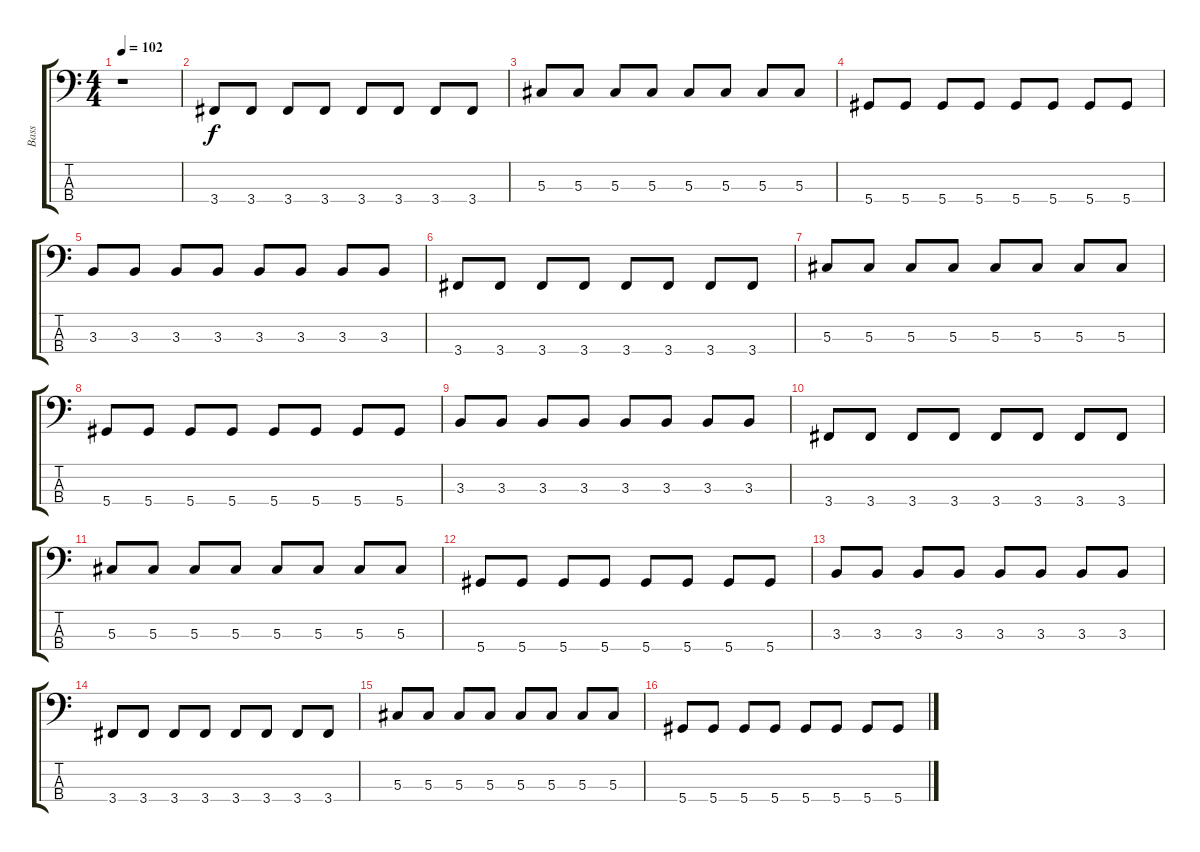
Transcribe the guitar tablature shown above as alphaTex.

\track ("Bass" "Bass") {instrument electricbassfinger}
\staff {score tabs}
\tuning (Gb2 Db2 Ab1 Eb1) {hide}
\ts (4 4)
\tempo 102
\clef f4
\ks c
r.1{dy f instrument electricbassfinger} |
3.4.8 3.4.8 3.4.8 3.4.8 3.4.8 3.4.8 3.4.8 3.4.8 |
5.3.8 5.3.8 5.3.8 5.3.8 5.3.8 5.3.8 5.3.8 5.3.8 |
5.4.8 5.4.8 5.4.8 5.4.8 5.4.8 5.4.8 5.4.8 5.4.8 |
3.3.8 3.3.8 3.3.8 3.3.8 3.3.8 3.3.8 3.3.8 3.3.8 |
3.4.8 3.4.8 3.4.8 3.4.8 3.4.8 3.4.8 3.4.8 3.4.8 |
5.3.8 5.3.8 5.3.8 5.3.8 5.3.8 5.3.8 5.3.8 5.3.8 |
5.4.8 5.4.8 5.4.8 5.4.8 5.4.8 5.4.8 5.4.8 5.4.8 |
3.3.8 3.3.8 3.3.8 3.3.8 3.3.8 3.3.8 3.3.8 3.3.8 |
3.4.8 3.4.8 3.4.8 3.4.8 3.4.8 3.4.8 3.4.8 3.4.8 |
5.3.8 5.3.8 5.3.8 5.3.8 5.3.8 5.3.8 5.3.8 5.3.8 |
5.4.8 5.4.8 5.4.8 5.4.8 5.4.8 5.4.8 5.4.8 5.4.8 |
3.3.8 3.3.8 3.3.8 3.3.8 3.3.8 3.3.8 3.3.8 3.3.8 |
3.4.8 3.4.8 3.4.8 3.4.8 3.4.8 3.4.8 3.4.8 3.4.8 |
5.3.8 5.3.8 5.3.8 5.3.8 5.3.8 5.3.8 5.3.8 5.3.8 |
5.4.8 5.4.8 5.4.8 5.4.8 5.4.8 5.4.8 5.4.8 5.4.8
